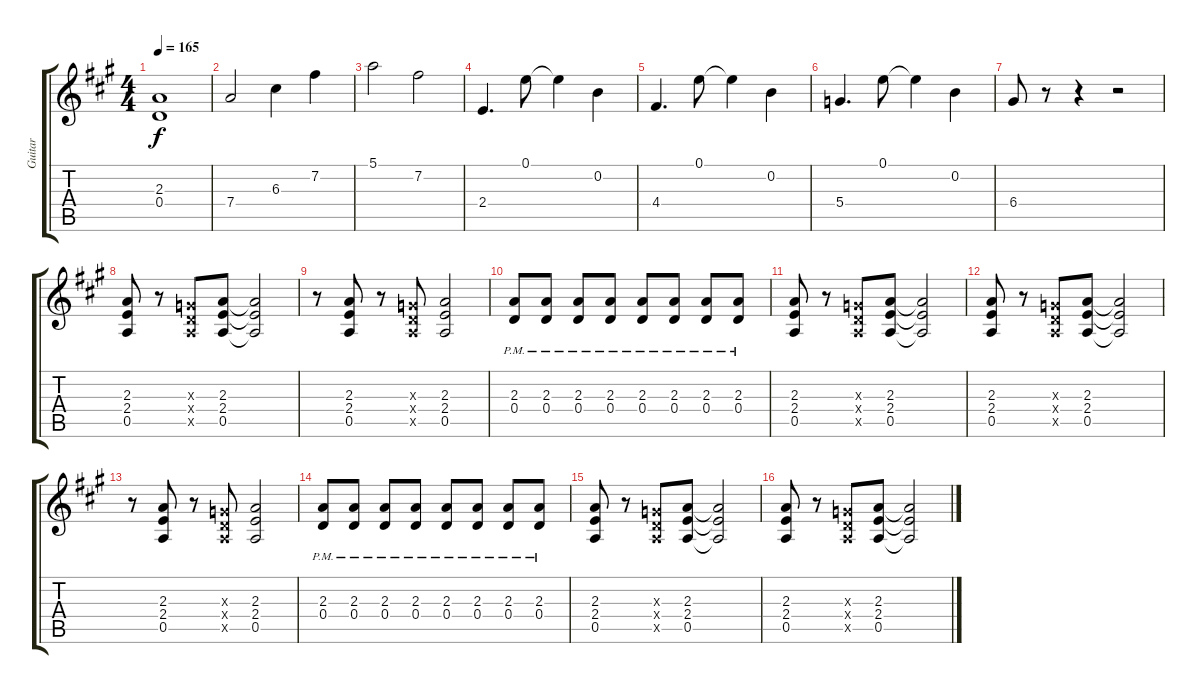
\track ("Guitar" "Guitar") {instrument electricguitarclean}
\staff {score tabs}
\tuning (E4 B3 G3 D3 A2 E2) {hide}
\ts (4 4)
\tempo 165
\clef g2
\ks a
(2.3{t} 0.4{t}).1{dy f} |
7.4.2 6.3.4 7.2.4 |
5.1.2 7.2.2 |
2.4.4{d} 0.1.8 0.1{t}.4 0.2.4 |
4.4.4{d} 0.1.8 0.1{t}.4 0.2.4 |
5.4.4{d} 0.1.8 0.1{t}.4 0.2.4 |
6.4.8 r.8 r.4 r.2 |
(2.3 2.4 0.5).8 r.8 (0.3{x} 0.4{x} 0.5{x}).8 (2.3 2.4 0.5).8 (2.3{t} 2.4{t} 0.5{t}).2 |
r.8 (2.3 2.4 0.5).8 r.8 (0.3{x} 0.4{x} 0.5{x}).8 (2.3 2.4 0.5).2 |
(2.3{pm} 0.4{pm}).8 (2.3{pm} 0.4{pm}).8 (2.3{pm} 0.4{pm}).8 (2.3{pm} 0.4{pm}).8 (2.3{pm} 0.4{pm}).8 (2.3{pm} 0.4{pm}).8 (2.3{pm} 0.4{pm}).8 (2.3{pm} 0.4{pm}).8 |
(2.3 2.4 0.5).8 r.8 (0.3{x} 0.4{x} 0.5{x}).8 (2.3 2.4 0.5).8 (2.3{t} 2.4{t} 0.5{t}).2 |
(2.3 2.4 0.5).8 r.8 (0.3{x} 0.4{x} 0.5{x}).8 (2.3 2.4 0.5).8 (2.3{t} 2.4{t} 0.5{t}).2 |
r.8 (2.3 2.4 0.5).8 r.8 (0.3{x} 0.4{x} 0.5{x}).8 (2.3 2.4 0.5).2 |
(2.3{pm} 0.4{pm}).8 (2.3{pm} 0.4{pm}).8 (2.3{pm} 0.4{pm}).8 (2.3{pm} 0.4{pm}).8 (2.3{pm} 0.4{pm}).8 (2.3{pm} 0.4{pm}).8 (2.3{pm} 0.4{pm}).8 (2.3{pm} 0.4{pm}).8 |
(2.3 2.4 0.5).8 r.8 (0.3{x} 0.4{x} 0.5{x}).8 (2.3 2.4 0.5).8 (2.3{t} 2.4{t} 0.5{t}).2 |
(2.3 2.4 0.5).8 r.8 (0.3{x} 0.4{x} 0.5{x}).8 (2.3 2.4 0.5).8 (2.3{t} 2.4{t} 0.5{t}).2
